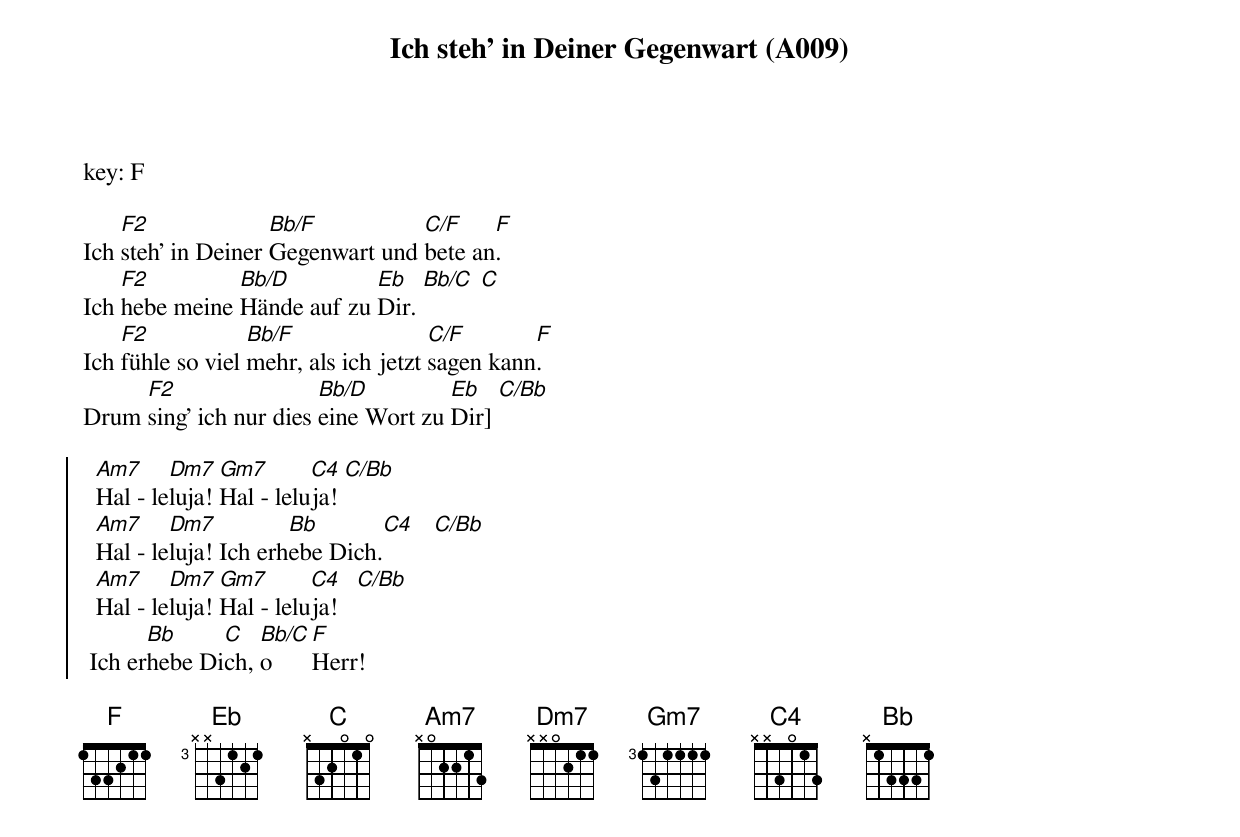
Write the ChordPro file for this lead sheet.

{title: Ich steh' in Deiner Gegenwart (A009)}
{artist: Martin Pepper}
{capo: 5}
key: F

Ich [F2]steh' in Deiner [Bb/F]Gegenwart und [C/F]bete an[F].
Ich [F2]hebe meine [Bb/D]Hände auf zu [Eb]Dir. [Bb/C] [C]
Ich [F2]fühle so viel [Bb/F]mehr, als ich jetzt [C/F]sagen kann[F].
Drum [F2]sing' ich nur dies [Bb/D]eine Wort zu [Eb]Dir] [C/Bb]

{soc}
  [Am7]Hal - le[Dm7]luja! [Gm7]Hal - lelu[C4]ja! [C/Bb]
  [Am7]Hal - le[Dm7]luja! Ich erh[Bb]ebe Dich.[C4]   [C/Bb]
  [Am7]Hal - le[Dm7]luja! [Gm7]Hal - lelu[C4]ja!   [C/Bb]
 Ich er[Bb]hebe Di[C]ch, [Bb/C]o [F]Herr!
 {eoc}

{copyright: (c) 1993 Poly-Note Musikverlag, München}
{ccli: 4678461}
